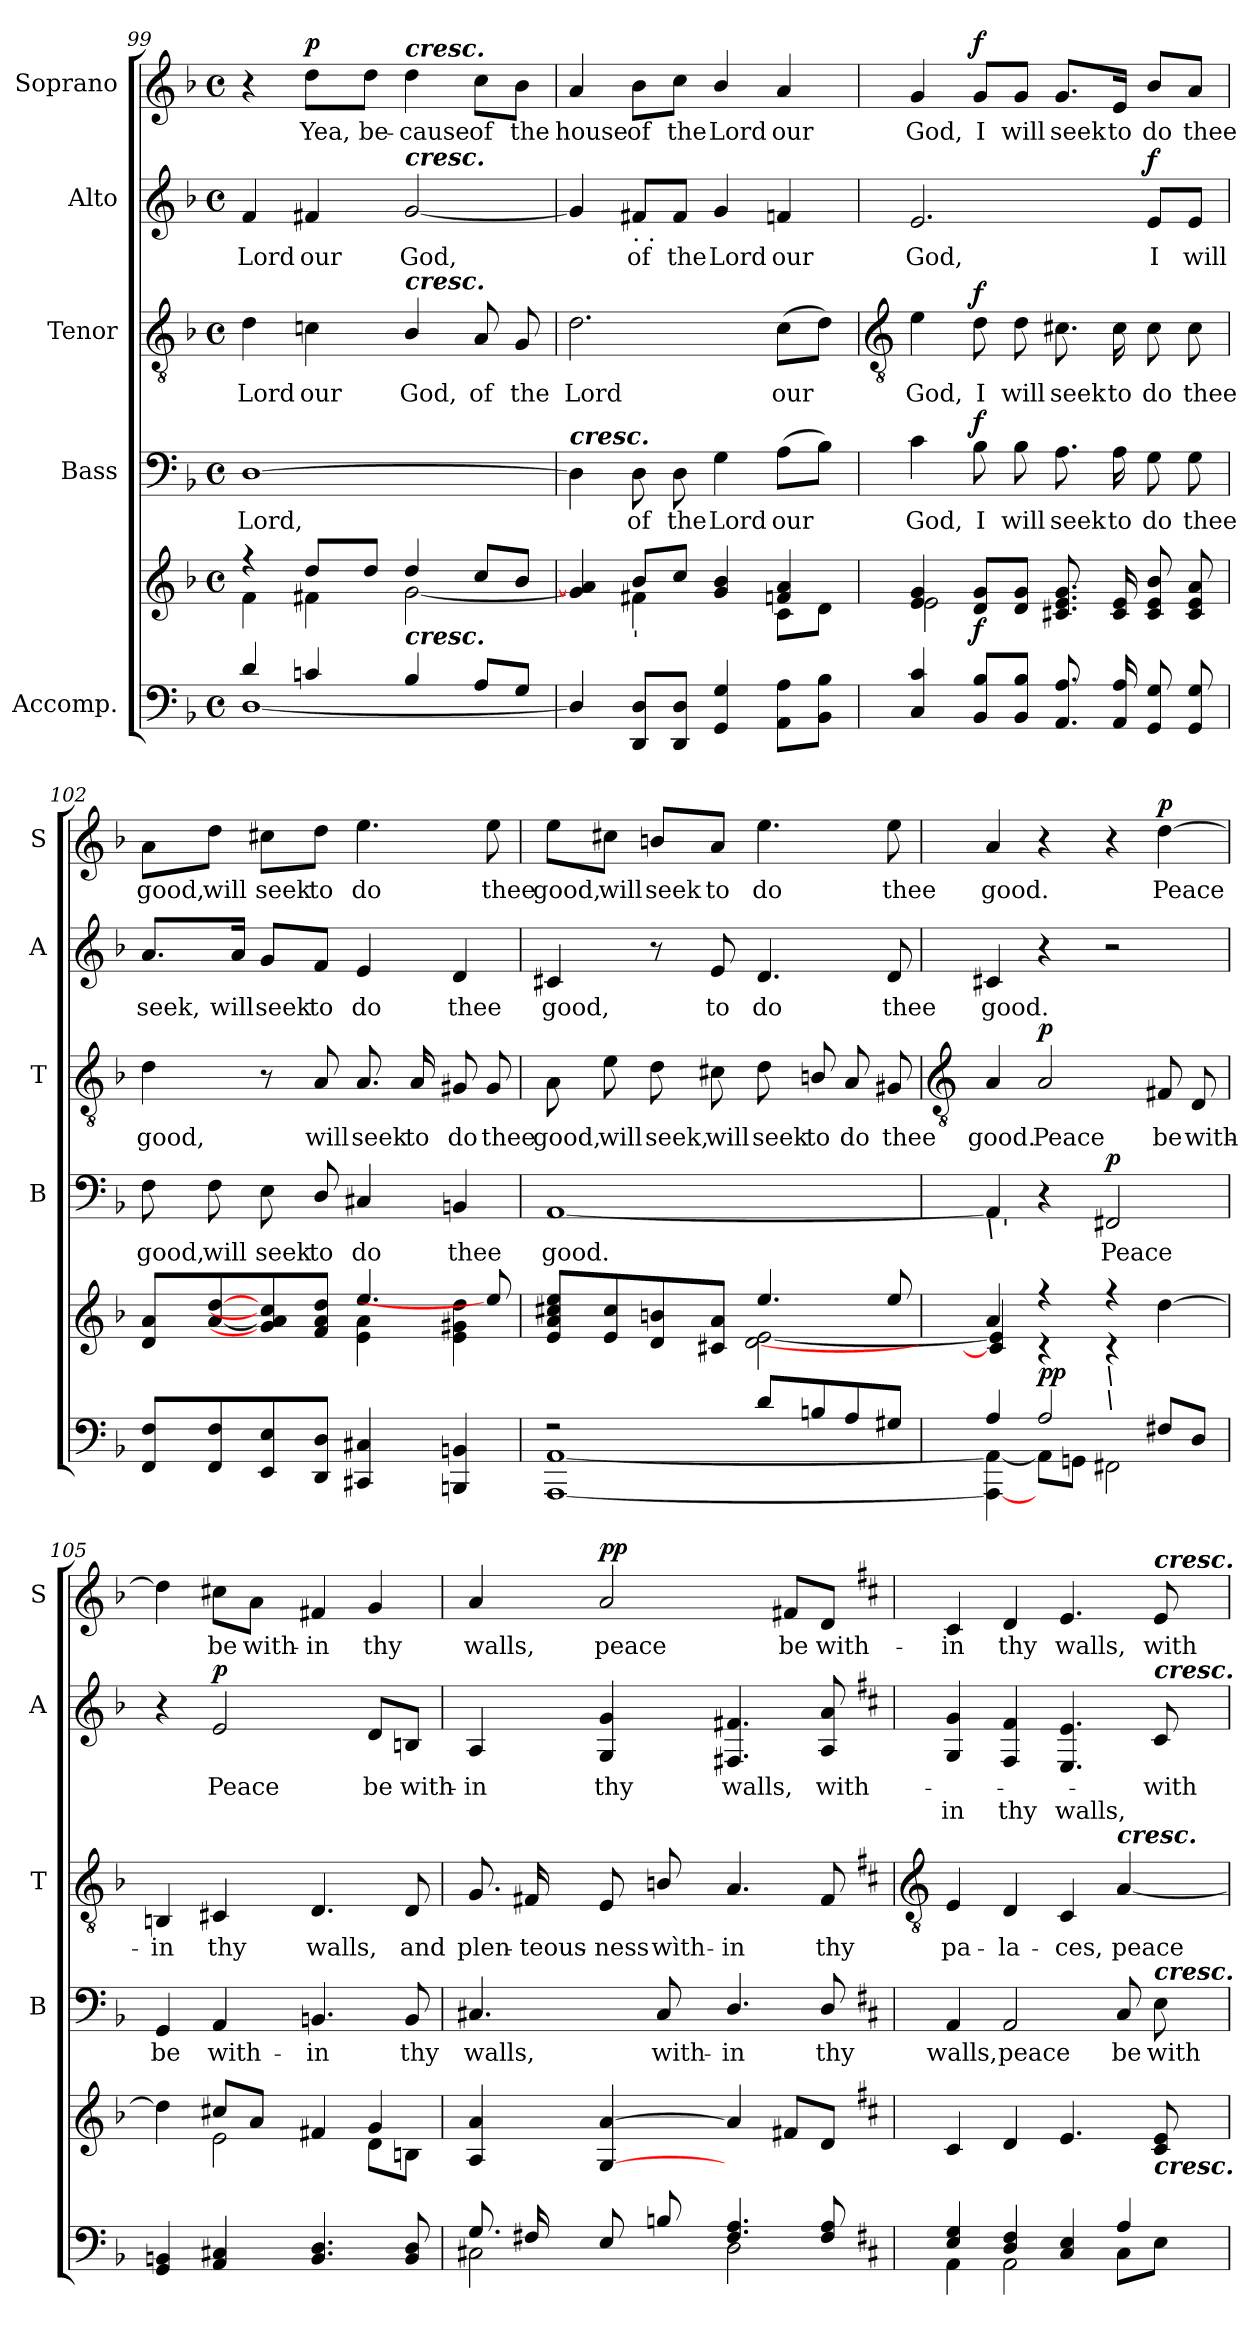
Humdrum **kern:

**kern	**kern	**dynam	**kern	**text	**dynam	**kern	**text	**dynam	**kern	**text	**text	**dynam	**kern	**text	**dynam
*part5	*part5	*part5	*part4	*part4	*part4	*part3	*part3	*part3	*part2	*part2	*part2	*part2	*part1	*part1	*part1
*staff6	*staff5	*staff5/6	*staff4	*staff4	*staff4	*staff3	*staff3	*staff3	*staff2	*staff2	*staff2	*staff2	*staff1	*staff1	*staff1
*I"Accomp.	*	*	*I"Bass	*	*	*I"Tenor	*	*	*I"Alto	*	*	*	*I"Soprano	*	*
*	*	*	*I'B	*	*	*I'T	*	*	*I'A	*	*	*	*I'S	*	*
*clefF4	*clefG2	*	*clefF4	*	*	*clefGv2	*	*	*clefG2	*	*	*	*clefG2	*	*
*k[b-]	*k[b-]	*	*k[b-]	*	*	*k[b-]	*	*	*k[b-]	*	*	*	*k[b-]	*	*
*F:	*F:	*	*F:	*	*	*F:	*	*	*F:	*	*	*	*F:	*	*
*M4/4	*M4/4	*	*M4/4	*	*	*M4/4	*	*	*M4/4	*	*	*	*M4/4	*	*
*met(c)	*met(c)	*	*met(c)	*	*	*met(c)	*	*	*met(c)	*	*	*	*met(c)	*	*
=99	=99	=99	=99	=99	=99	=99	=99	=99	=99	=99	=99	=99	=99	=99	=99
*^	*^	*	*	*	*	*	*	*	*	*	*	*	*	*	*
!	!	!	!	!	!	!LO:LY:b	!	!	!LO:LY:b	!	!	!LO:LY:b	!	!	!	!	!
4d/	[1D\	4r	4f\	.	[1D	Lord,	.	4d	Lord	.	4f	Lord	.	.	4r	.	.
!	!	!	!	!	!	!	!	!	!LO:LY:b	!	!	!LO:LY:b	!	!	!	!LO:LY:b	!LO:DY:b
4cn/	.	8dd/L	4f#X\	.	.	.	.	4cn	our	.	4f#X	our	.	.	8dd\L	Yea,	p
!	!	!	!	!	!	!	!	!	!	!	!	!	!	!	!	!LO:LY:b	!
.	.	8dd/J	.	.	.	.	.	.	.	.	.	.	.	.	8dd\J	be-	.
!	!	!	!	!	!	!	!	!	!	!	!	!	!	!	!LO:TX:a:Bi:t=cresc.	!	!
!	!	!	!	!	!	!	!	!	!	!	!LO:TX:a:Bi:t=cresc.	!	!	!	!	!	!
!	!	!	!	!	!	!	!	!LO:TX:a:Bi:t=cresc.	!	!	!	!	!	!	!	!	!
!	!	!LO:TX:b:Bi:t=cresc.	!	!	!	!	!	!	!	!	!	!	!	!	!	!	!
!	!	!	!	!	!	!	!	!	!LO:LY:b	!	!	!LO:LY:b	!	!	!	!LO:LY:b	!
4B-/	.	4dd/	[2g\	.	.	.	.	4B-/	God,	.	[2g	God,	.	.	4dd	-cause	.
!	!	!	!	!	!	!	!	!	!LO:LY:b	!	!	!	!	!	!	!LO:LY:b	!
8A/L	.	8cc/L	.	.	.	.	.	8A	of	.	.	.	.	.	8cc\L	of	.
!	!	!	!	!	!	!	!	!	!LO:LY:b	!	!	!	!	!	!	!LO:LY:b	!
8G/J	.	8b-/J	.	.	.	.	.	8G	the	.	.	.	.	.	8b-\J	the	.
=100	=100	=100	=100	=100	=100	=100	=100	=100	=100	=100	=100	=100	=100	=100	=100	=100	=100
!	!	!	!	!	!LO:TX:a:Bi:t=cresc.	!	!	!	!	!	!	!	!	!	!	!	!
!	!	!	!	!	!	!	!	!	!LO:LY:b	!	!	!	!	!	!	!LO:LY:b	!
4D/]	1ryy	4ryy	4g/] 4a/]	.	4D]	.	.	2.d	Lord	.	4g]	.	.	.	4a	house	.
!	!	!	!	!	!	!	!	!	!	!	!LO:TX:b:t=.  .	!	!	!	!	!	!
!	!	!LO:TX:b:t='	!	!	!	!	!	!	!	!	!	!	!	!	!	!	!
!	!	!	!	!	!	!LO:LY:b	!	!	!	!	!	!LO:LY:b	!	!	!	!LO:LY:b	!
8DD/ 8D/L	.	8b-/L	4f#X\	.	8D	of	.	.	.	.	8f#X/L	of	.	.	8b-\L	of	.
!	!	!	!	!	!	!LO:LY:b	!	!	!	!	!	!LO:LY:b	!	!	!	!LO:LY:b	!
8DD/ 8D/J	.	8cc/J	.	.	8D	the	.	.	.	.	8f#/J	the	.	.	8cc\J	the	.
!	!	!	!	!	!	!LO:LY:b	!	!	!	!	!	!LO:LY:b	!	!	!	!LO:LY:b	!
4GG/ 4G/	.	4g 4b-	4ryy	.	4G	Lord	.	.	.	.	4g	Lord	.	.	4b-/	Lord	.
!	!	!	!	!	!	!LO:LY:b	!	!	!LO:LY:b	!	!	!LO:LY:b	!	!	!	!LO:LY:b	!
8AA\ 8A\L	.	4fn 4a	8c\L	.	(>8AL	our	.	(>8cL	our	.	4fn	our	.	.	4a	our	.
8BB-\ 8B-\J	.	.	8d\J	.	8B-J)	.	.	8dJ)	.	.	.	.	.	.	.	.	.
!!LO:LB:g=z
=101	=101	=101	=101	=101	=101	=101	=101	=101	=101	=101	=101	=101	=101	=101	=101	=101	=101
*	*	*	*	*	*	*	*	*clefGv2	*	*	*	*	*	*	*	*	*
!	!	!	!	!	!	!LO:LY:b	!	!	!LO:LY:b	!	!	!LO:LY:b	!	!	!	!LO:LY:b	!
4C 4c	1ryy	4e 4g	2e\	.	4c	God,	.	4e	God,	.	2.e	God,	.	.	4g	God,	.
!	!	!	!	!LO:DY:b	!	!LO:LY:b	!LO:DY:b	!	!LO:LY:b	!LO:DY:b	!	!	!	!	!	!LO:LY:b	!LO:DY:b
8BB- 8B-L	.	8d 8gL	.	f	8B-	I	f	8d	I	f	.	.	.	.	8g/L	I	f
!	!	!	!	!	!	!LO:LY:b	!	!	!LO:LY:b	!	!	!	!	!	!	!LO:LY:b	!
8BB- 8B-J	.	8d 8gJ	.	.	8B-	will	.	8d	will	.	.	.	.	.	8g/J	will	.
!	!	!	!	!	!	!LO:LY:b	!	!	!LO:LY:b	!	!	!	!	!	!	!LO:LY:b	!
8.AA 8.AL	.	8.c#X 8.e 8.gL	2ryy	.	8.A	seek	.	8.c#X	seek	.	.	.	.	.	8.g/L	seek	.
!	!	!	!	!	!	!LO:LY:b	!	!	!LO:LY:b	!	!	!	!	!	!	!LO:LY:b	!
16AA 16AL	.	16c# 16eL	.	.	16A	to	.	16c#	to	.	.	.	.	.	16e/Jk	to	.
!	!	!	!	!	!	!LO:LY:b	!	!	!LO:LY:b	!	!	!LO:LY:b	!	!LO:DY:b	!	!LO:LY:b	!
8GG 8G	.	8c# 8e 8b-	.	.	8G	do	.	8c#	do	.	8e/L	I	.	f	8b-/L	do	.
!	!	!	!	!	!	!LO:LY:b	!	!	!LO:LY:b	!	!	!LO:LY:b	!	!	!	!LO:LY:b	!
8GG 8GJ	.	8c# 8e 8aJ	.	.	8G	thee	.	8c#	thee	.	8e/J	will	.	.	8a/J	thee	.
=102	=102	=102	=102	=102	=102	=102	=102	=102	=102	=102	=102	=102	=102	=102	=102	=102	=102
!	!	!	!	!	!	!LO:LY:b	!	!	!LO:LY:b	!	!	!LO:LY:b	!	!	!	!LO:LY:b	!
8FF 8FL	1ryy	8d 8aL	2ryy	.	8F	good,	.	4d	good,	.	8.a/L	seek,	.	.	8a\L	good,	.
!	!	!	!	!	!	!LO:LY:b	!	!	!	!	!	!	!	!	!	!LO:LY:b	!
8FF 8F	.	[8a [8dd	.	.	8F	will	.	.	.	.	.	.	.	.	8dd\J	will	.
!	!	!	!	!	!	!	!	!	!	!	!	!LO:LY:b	!	!	!	!	!
.	.	.	.	.	.	.	.	.	.	.	16a/Jk	will	.	.	.	.	.
!	!	!	!	!	!	!LO:LY:b	!	!	!	!	!	!LO:LY:b	!	!	!	!LO:LY:b	!
8EE 8E	.	8g] 8a] 8cc#]	.	.	8E	seek	.	8r	.	.	8g/L	seek	.	.	8cc#X\L	seek	.
!	!	!	!	!	!	!LO:LY:b	!	!	!LO:LY:b	!	!	!LO:LY:b	!	!	!	!LO:LY:b	!
8DD 8DJ	.	8f 8a 8ddJ	.	.	8D/	to	.	8A	will	.	8f/J	to	.	.	8dd\J	to	.
!	!	!	!	!	!	!LO:LY:b	!	!	!LO:LY:b	!	!	!LO:LY:b	!	!	!	!LO:LY:b	!
4CC#X 4C#X	.	4.ee/	4e\ 4a\	.	4C#X	do	.	8.A	seek	.	4e	do	.	.	4.ee	do	.
!	!	!	!	!	!	!	!	!	!LO:LY:b	!	!	!	!	!	!	!	!
.	.	.	.	.	.	.	.	16A	to	.	.	.	.	.	.	.	.
!	!	!	!	!	!	!LO:LY:b	!	!	!LO:LY:b	!	!	!LO:LY:b	!	!	!	!	!
4BBBn 4BBn	.	.	4e\ 4g#X\ 4dd\	.	4BBn	thee	.	8G#X	do	.	4d	thee	.	.	.	.	.
!	!	!	!	!	!	!	!	!	!LO:LY:b	!	!	!	!	!	!	!LO:LY:b	!
.	.	8ee/]	.	.	.	.	.	8G#	thee	.	.	.	.	.	8ee	thee	.
=103	=103	=103	=103	=103	=103	=103	=103	=103	=103	=103	=103	=103	=103	=103	=103	=103	=103
!	!	!	!	!	!	!LO:LY:b	!	!	!LO:LY:b	!	!	!LO:LY:b	!	!	!	!LO:LY:b	!
2r	[1AAA\ [1AA\	8e 8a 8cc#X 8eeL	2ryy	.	[1AA	good.	.	8A\	good,	.	4c#X	good,	.	.	8ee\L	good,	.
!	!	!	!	!	!	!	!	!	!LO:LY:b	!	!	!	!	!	!	!LO:LY:b	!
.	.	8e 8cc#	.	.	.	.	.	8e	will	.	.	.	.	.	8cc#X\J	will	.
!	!	!	!	!	!	!	!	!	!LO:LY:b	!	!	!	!	!	!	!LO:LY:b	!
.	.	8d 8bn	.	.	.	.	.	8d	seek,	.	8r	.	.	.	8bn/L	seek	.
!	!	!	!	!	!	!	!	!	!LO:LY:b	!	!	!LO:LY:b	!	!	!	!LO:LY:b	!
.	.	8c#X 8aJ	.	.	.	.	.	8c#X	will	.	8e	to	.	.	8a/J	to	.
!	!	!	!	!	!	!	!	!	!LO:LY:b	!	!	!LO:LY:b	!	!	!	!LO:LY:b	!
8d/L	.	4.ee/	[2d\ [2e\	.	.	.	.	8d	seek	.	4.d	do	.	.	4.ee	do	.
!	!	!	!	!	!	!	!	!	!LO:LY:b	!	!	!	!	!	!	!	!
8Bn/	.	.	.	.	.	.	.	8Bn/	to	.	.	.	.	.	.	.	.
!	!	!	!	!	!	!	!	!	!LO:LY:b	!	!	!	!	!	!	!	!
8A/	.	.	.	.	.	.	.	8A	do	.	.	.	.	.	.	.	.
!	!	!	!	!	!	!	!	!	!LO:LY:b	!	!	!LO:LY:b	!	!	!	!LO:LY:b	!
8G#X/J	.	8ee/	.	.	.	.	.	8G#X	thee	.	8d	thee	.	.	8ee	thee	.
!!LO:LB:g=z
=104	=104	=104	=104	=104	=104	=104	=104	=104	=104	=104	=104	=104	=104	=104	=104	=104	=104
*	*	*	*	*	*	*	*	*clefGv2	*	*	*	*	*	*	*	*	*
!	!	!	!	!	!LO:TX:b:i:t=\ '	!	!	!	!	!	!	!	!	!	!	!	!
!	!	!	!	!	!	!	!	!	!LO:LY:b	!	!	!LO:LY:b	!	!	!	!LO:LY:b	!
4A/	4AAA\_ 4AA\_	4a	4c#/] 4e/]	.	4AA]	.	.	4A	good.	.	4c#X	good.	.	.	4a	good.	.
!	!	!	!	!LO:DY:b	!	!	!	!	!LO:LY:b	!	!	!	!	!	!	!	!
!	!	!	!	!LO:DY:n=1:b	!	!	!	!	!	!LO:DY:b	!	!	!	!	!	!	!
2A/	8AA\L]	4r	4r	p p	4r	.	.	2A	Peace	p	4r	.	.	.	4r	.	.
.	8GGn\J	.	.	.	.	.	.	.	.	.	.	.	.	.	.	.	.
!	!	!LO:TX:b:i:t=\	!	!	!	!	!	!	!	!	!	!	!	!	!	!	!
!	!	!LO:TX:b:i:t=\	!	!	!	!	!	!	!	!	!	!	!	!	!	!	!
!	!	!	!	!	!	!LO:LY:b	!LO:DY:b	!	!	!	!	!	!	!	!	!	!
.	2FF#X\	4r	4r	.	2FF#X	Peace	p	.	.	.	2r	.	.	.	4r	.	.
!	!	!	!	!	!	!	!	!	!LO:LY:b	!	!	!	!	!	!	!LO:LY:b	!LO:DY:b
8F#XL	.	[4dd\	4ryy	.	.	.	.	8F#X	be	.	.	.	.	.	[4dd	Peace	p
!	!	!	!	!	!	!	!	!	!LO:LY:b	!	!	!	!	!	!	!	!
8DJ	.	.	.	.	.	.	.	8D	with-	.	.	.	.	.	.	.	.
=105	=105	=105	=105	=105	=105	=105	=105	=105	=105	=105	=105	=105	=105	=105	=105	=105	=105
!	!	!	!	!	!	!LO:LY:b	!	!	!LO:LY:b	!	!	!	!	!	!	!	!
4GG 4BBn	1ryy	4dd]	4ryy	.	4GG	be	.	4BBn	-in	.	4r	.	.	.	4dd]	.	.
!	!	!	!	!	!	!LO:LY:b	!	!	!LO:LY:b	!	!	!LO:LY:b	!	!LO:DY:b	!	!LO:LY:b	!
4AA 4C#X	.	8cc#X/L	2e\	.	4AA	with-	.	4C#X	thy	.	2e	Peace	.	p	8cc#X\L	be	.
!	!	!	!	!	!	!	!	!	!	!	!	!	!	!	!	!LO:LY:b	!
.	.	8a/J	.	.	.	.	.	.	.	.	.	.	.	.	8a\J	with-	.
!	!	!	!	!	!	!LO:LY:b	!	!	!LO:LY:b	!	!	!	!	!	!	!LO:LY:b	!
4.BB 4.D	.	4f#X	.	.	4.BBn	-in	.	4.D	walls,	.	.	.	.	.	4f#X	-in	.
!	!	!	!	!	!	!	!	!	!	!	!	!LO:LY:b	!	!	!	!LO:LY:b	!
.	.	4g	8d\L	.	.	.	.	.	.	.	8d/L	be	.	.	4g	thy	.
!	!	!	!	!	!	!LO:LY:b	!	!	!LO:LY:b	!	!	!LO:LY:b	!	!	!	!	!
8BB 8D	.	.	8Bn\J	.	8BB	thy	.	8D	and	.	8Bn/J	with-	.	.	.	.	.
=106	=106	=106	=106	=106	=106	=106	=106	=106	=106	=106	=106	=106	=106	=106	=106	=106	=106
!	!	!	!	!	!	!LO:LY:b	!	!	!LO:LY:b	!	!	!LO:LY:b	!	!	!	!LO:LY:b	!
8.G/L	2C#X\	4A 4a	1ryy	.	4.C#X	walls,	.	8.G	plen-	.	4A	-in	.	.	4a	walls,	.
!	!	!	!	!	!	!	!	!	!LO:LY:b	!	!	!	!	!	!	!	!
16F#X/L	.	.	.	.	.	.	.	16F#X	-teous-	.	.	.	.	.	.	.	.
!	!	!	!	!	!	!	!	!	!LO:LY:b	!	!	!LO:LY:b	!	!	!	!LO:LY:b	!LO:DY:b
8E/	.	[4G [4a	.	.	.	.	.	8E	-ness	.	4G 4g	thy	.	.	2a	peace	pp
!	!	!	!	!	!	!LO:LY:b	!	!	!LO:LY:b	!	!	!	!	!	!	!	!
8Bn/J	.	.	.	.	8C#	with-	.	8Bn/	wìth-	.	.	.	.	.	.	.	.
!	!	!	!	!	!	!LO:LY:b	!	!	!LO:LY:b	!	!	!LO:LY:b	!	!	!	!	!
4.F#/ 4.A/	2D\	4a]	.	.	4.D/	-in	.	4.A	-in	.	4.F#X 4.f#X	walls,	.	.	.	.	.
!	!	!	!	!	!	!	!	!	!	!	!	!	!	!	!	!LO:LY:b	!
.	.	8f#XL	.	.	.	.	.	.	.	.	.	.	.	.	8f#X/L	be	.
!	!	!	!	!	!	!LO:LY:b	!	!	!LO:LY:b	!	!	!LO:LY:b	!	!	!	!LO:LY:b	!
8F#/ 8A/	.	8dJ	.	.	8D/	thy	.	8F#	thy	.	8A 8a	with-	.	.	8d/J	with-	.
*	*	*v	*v	*	*	*	*	*	*	*	*	*	*	*	*	*	*
*k[f#c#]	*	*k[f#c#]	*	*k[f#c#]	*	*	*k[f#c#]	*	*	*k[f#c#]	*	*	*	*k[f#c#]	*	*
*D:	*	*D:	*	*D:	*	*	*D:	*	*	*D:	*	*	*	*D:	*	*
!!LO:LB:g=z
=107	=107	=107	=107	=107	=107	=107	=107	=107	=107	=107	=107	=107	=107	=107	=107	=107
*	*	*	*	*	*	*	*clefGv2	*	*	*	*	*	*	*	*	*
!	!	!	!	!	!LO:LY:b	!	!	!LO:LY:b	!	!	!	!LO:LY:b	!	!	!LO:LY:b	!
4E 4G	4AA\	4c#	.	4AA	walls,	.	4E	pa-	.	4G 4g	.	-in	.	4c#	-in	.
!	!	!	!	!	!LO:LY:b	!	!	!LO:LY:b	!	!	!	!LO:LY:b	!	!	!LO:LY:b	!
4D/ 4F#/	2AA\	4d	.	2AA	peace	.	4D	-la-	.	4F# 4f#	.	thy	.	4d	thy	.
!	!	!	!	!	!	!	!	!LO:LY:b	!	!	!	!LO:LY:b	!	!	!LO:LY:b	!
4C#/ 4E/	.	4.e	.	.	.	.	4C#	-ces,	.	4.E 4.e	.	walls,	.	4.e	walls,	.
!	!	!	!	!	!	!	!LO:TX:a:Bi:t=cresc.	!	!	!	!	!	!	!	!	!
!	!	!	!	!	!LO:LY:b	!	!	!LO:LY:b	!	!	!	!	!	!	!	!
4A/	8C#\L	.	.	8C#	be	.	[4A	peace	.	.	.	.	.	.	.	.
!	!	!	!	!	!	!	!	!	!	!	!	!	!	!LO:TX:a:Bi:t=cresc.	!	!
!	!	!	!	!	!	!	!	!	!	!LO:TX:a:Bi:t=cresc.	!	!	!	!	!	!
!	!	!	!	!LO:TX:a:Bi:t=cresc.	!	!	!	!	!	!	!	!	!	!	!	!
!	!	!LO:TX:b:Bi:t=cresc.	!	!	!	!	!	!	!	!	!	!	!	!	!	!
!	!	!	!	!	!LO:LY:b	!	!	!	!	!	!LO:LY:b	!	!	!	!LO:LY:b	!
.	8E\J	8c# 8e	.	8E\	with-	.	.	.	.	8c#	with-	.	.	8e	with-	.
*v	*v	*	*	*	*	*	*	*	*	*	*	*	*	*	*	*
=	=	=	=	=	=	=	=	=	=	=	=	=	=	=	=
*-	*-	*-	*-	*-	*-	*-	*-	*-	*-	*-	*-	*-	*-	*-	*-
